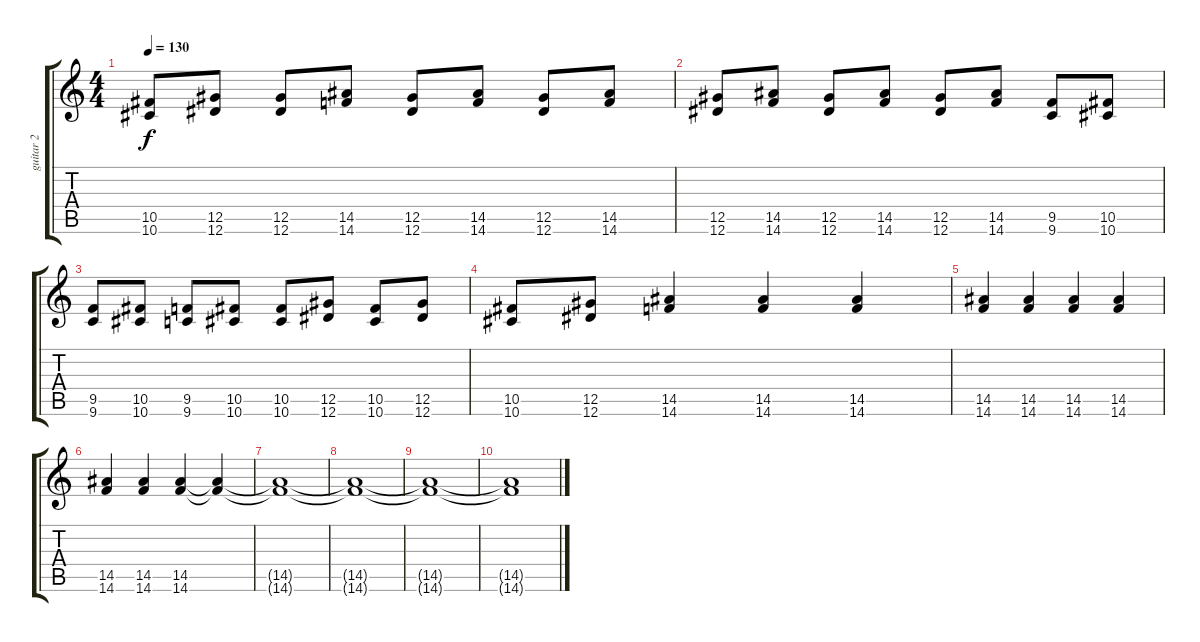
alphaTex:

\track ("guitar 2" "guitar 2") {instrument distortionguitar}
\staff {score tabs}
\tuning (Eb4 Bb3 Gb3 Db3 Ab2 Eb2) {hide}
\ts (4 4)
\tempo 130
\clef g2
\ks c
(10.5 10.6).8{dy f} (12.5 12.6).8 (12.5 12.6).8 (14.5 14.6).8 (12.5 12.6).8 (14.5 14.6).8 (12.5 12.6).8 (14.5 14.6).8 |
(12.5 12.6).8 (14.5 14.6).8 (12.5 12.6).8 (14.5 14.6).8 (12.5 12.6).8 (14.5 14.6).8 (9.5 9.6).8 (10.5 10.6).8 |
(9.5 9.6).8 (10.5 10.6).8 (9.5 9.6).8 (10.5 10.6).8 (10.5 10.6).8 (12.5 12.6).8 (10.5 10.6).8 (12.5 12.6).8 |
(10.5 10.6).8 (12.5 12.6).8 (14.5 14.6).4 (14.5 14.6).4 (14.5 14.6).4 |
(14.5 14.6).4 (14.5 14.6).4 (14.5 14.6).4 (14.5 14.6).4 |
(14.5 14.6).4 (14.5 14.6).4 (14.5 14.6).4 (14.5{t} 14.6{t}).4 |
(14.5{t} 14.6{t}).1 |
(14.5{t} 14.6{t}).1 |
(14.5{t} 14.6{t}).1 |
(14.5{t} 14.6{t}).1
